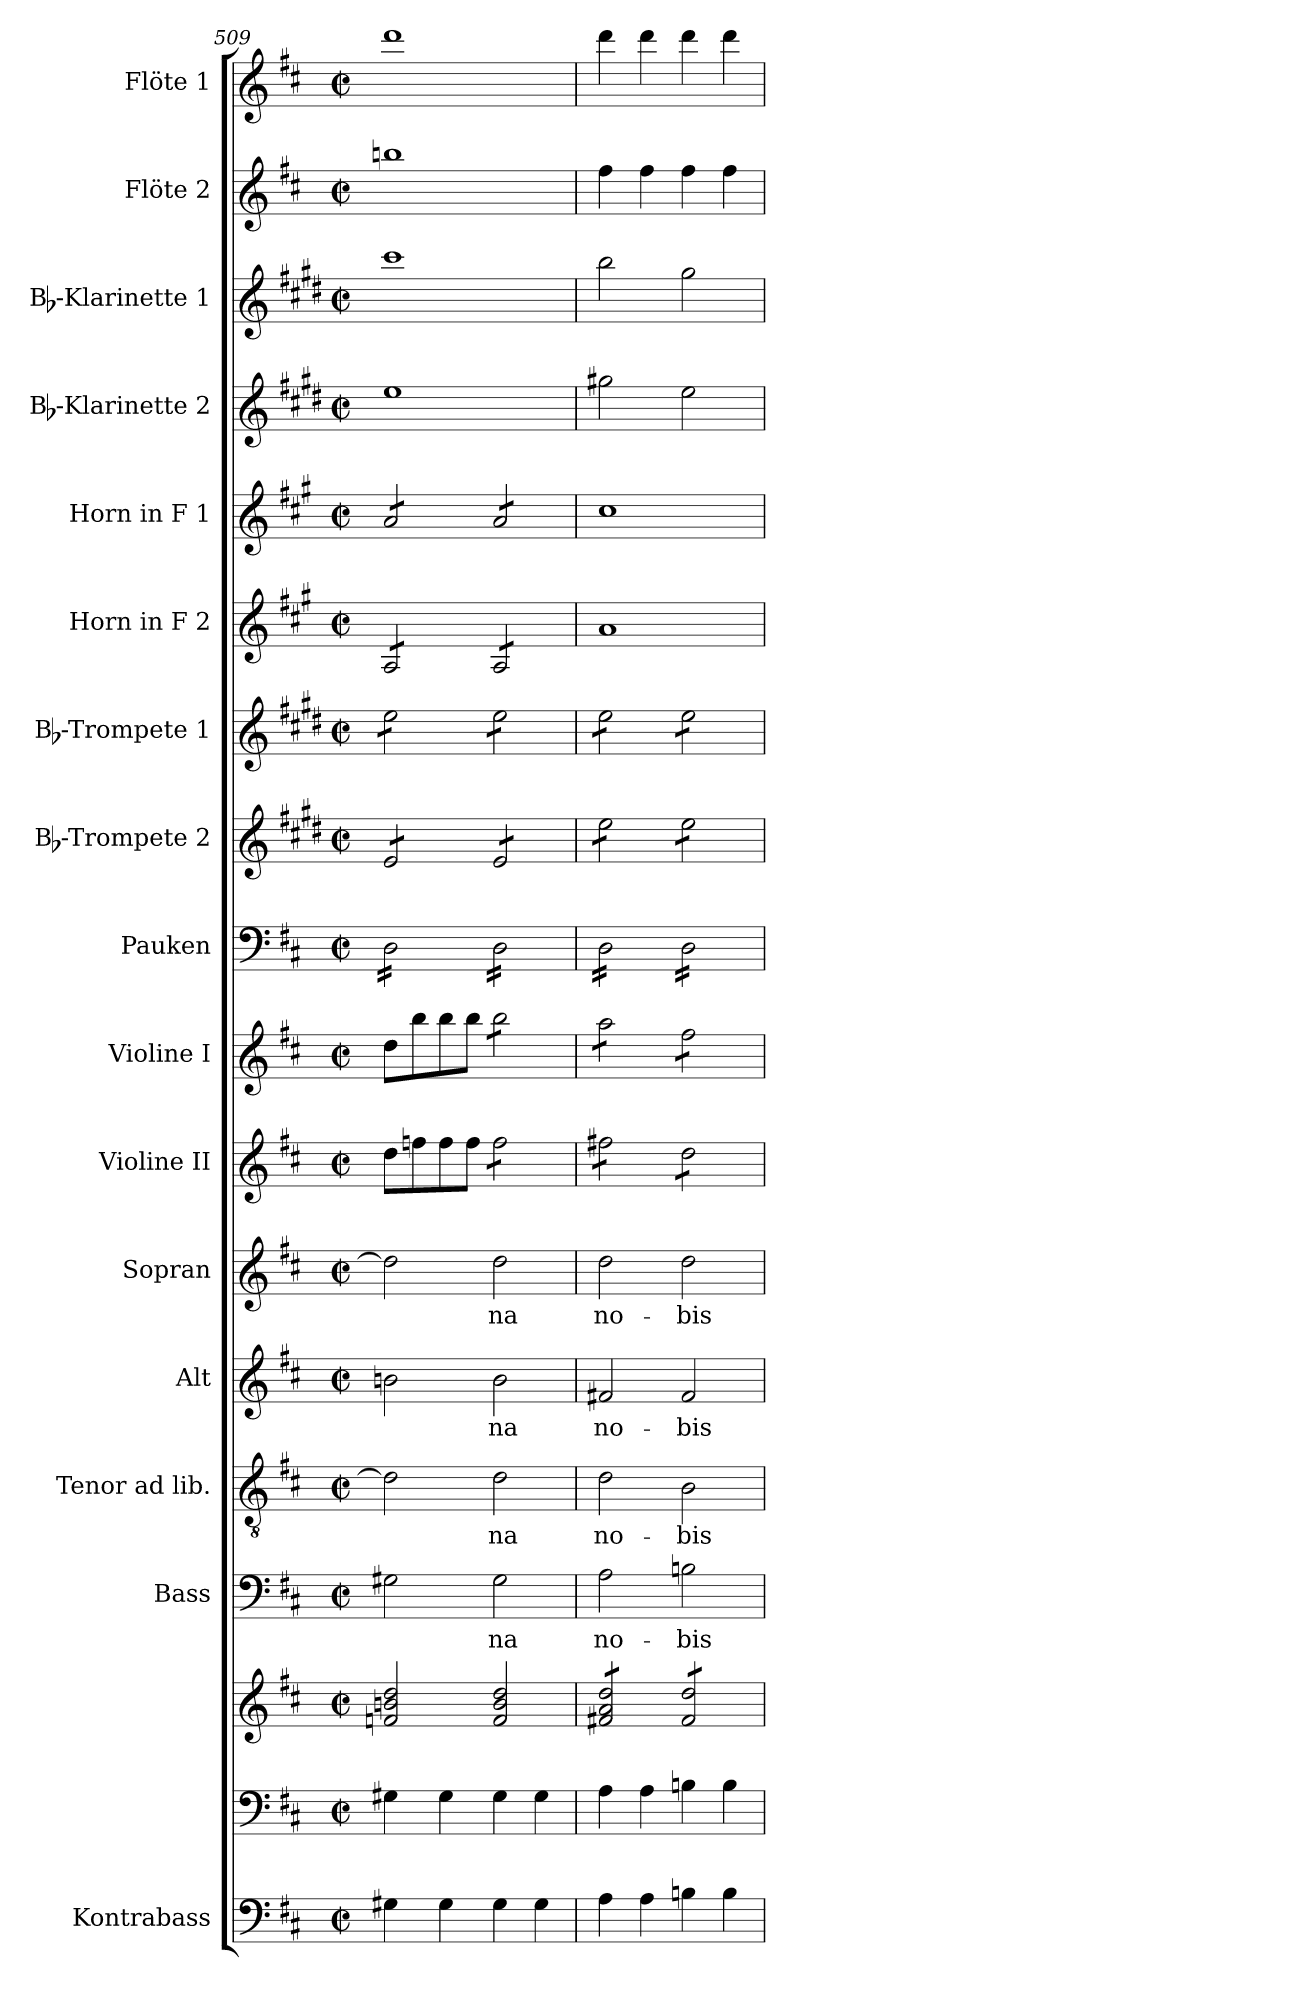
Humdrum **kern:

**kern	**kern	**kern	**kern	**text	**kern	**text	**kern	**text	**kern	**text	**kern	**kern	**kern	**kern	**kern	**kern	**kern	**kern	**kern	**kern	**kern
*part17	*part16	*part16	*part15	*part15	*part14	*part14	*part13	*part13	*part12	*part12	*part11	*part10	*part9	*part8	*part7	*part6	*part5	*part4	*part3	*part2	*part1
*staff18	*staff17	*staff16	*staff15	*staff15	*staff14	*staff14	*staff13	*staff13	*staff12	*staff12	*staff11	*staff10	*staff9	*staff8	*staff7	*staff6	*staff5	*staff4	*staff3	*staff2	*staff1
*I"Kontrabass	*	*	*I"Bass	*	*I"Tenor ad lib.	*	*I"Alt	*	*I"Sopran	*	*I"Violine II	*I"Violine I	*I"Pauken	*I"Bb-Trompete 2	*I"Bb-Trompete 1	*I"Horn in F 2	*I"Horn in F 1	*I"Bb-Klarinette 2	*I"Bb-Klarinette 1	*I"Flöte 2	*I"Flöte 1
*I'Kb.	*	*	*I'B.	*	*I'T.	*	*I'A.	*	*I'S.	*	*I'Vl. II	*I'Vl. I	*I'Pk.	*I'Bb Trp. 2	*I'Bb Trp. 1	*	*	*I'Bb Kl. 2	*I'Bb Kl. 1	*I'Fl. 2	*I'Fl. 1
*clefF4	*clefF4	*clefG2	*clefF4	*	*clefGv2	*	*clefG2	*	*clefG2	*	*clefG2	*clefG2	*clefF4	*clefG2	*clefG2	*clefG2	*clefG2	*clefG2	*clefG2	*clefG2	*clefG2
*ITrd7c12	*	*	*	*	*	*	*	*	*	*	*	*	*	*ITrd1c2	*ITrd1c2	*ITrd4c7	*ITrd4c7	*ITrd1c2	*ITrd1c2	*	*
*k[f#c#]	*k[f#c#]	*k[f#c#]	*k[f#c#]	*	*k[f#c#]	*	*k[f#c#]	*	*k[f#c#]	*	*k[f#c#]	*k[f#c#]	*k[f#c#]	*k[f#c#]	*k[f#c#]	*k[f#c#]	*k[f#c#]	*k[f#c#]	*k[f#c#]	*k[f#c#]	*k[f#c#]
*D:	*D:	*D:	*D:	*	*D:	*	*D:	*	*D:	*	*D:	*D:	*D:	*D:	*D:	*D:	*D:	*D:	*D:	*D:	*D:
*M2/2	*M2/2	*M2/2	*M2/2	*	*M2/2	*	*M2/2	*	*M2/2	*	*M2/2	*M2/2	*M2/2	*M2/2	*M2/2	*M2/2	*M2/2	*M2/2	*M2/2	*M2/2	*M2/2
*met(c|)	*met(c|)	*met(c|)	*met(c|)	*	*met(c|)	*	*met(c|)	*	*met(c|)	*	*met(c|)	*met(c|)	*met(c|)	*met(c|)	*met(c|)	*met(c|)	*met(c|)	*met(c|)	*met(c|)	*met(c|)	*met(c|)
=509	=509	=509	=509	=509	=509	=509	=509	=509	=509	=509	=509	=509	=509	=509	=509	=509	=509	=509	=509	=509	=509
*	*	*	*	*	*	*	*	*	*	*	*	*	*tremolo	*	*	*	*	*	*	*	*
*	*	*	*	*	*	*	*	*	*	*	*	*	*	*tremolo	*	*	*	*	*	*	*
*	*	*	*	*	*	*	*	*	*	*	*	*	*	*	*tremolo	*	*	*	*	*	*
*	*	*	*	*	*	*	*	*	*	*	*	*	*	*	*	*tremolo	*	*	*	*	*
*	*	*	*	*	*	*	*	*	*	*	*	*	*	*	*	*	*tremolo	*	*	*	*
4GG#X\	4G#X\	2fn/ 2bn/ 2dd/	2G#X\	.	2d\]	.	2bn\	.	2dd\]	.	8dd\L	8dd\L	16D\LL	8d/L	8dd\L	8D/L	8d/L	1dd	1bb	1bbn	1ddd
.	.	.	.	.	.	.	.	.	.	.	.	.	16D\	.	.	.	.	.	.	.	.
.	.	.	.	.	.	.	.	.	.	.	8ffn\	8bb\	16D\	8d/	8dd\	8D/	8d/	.	.	.	.
.	.	.	.	.	.	.	.	.	.	.	.	.	16D\	.	.	.	.	.	.	.	.
4GG#\	4G#\	.	.	.	.	.	.	.	.	.	8ff\	8bb\	16D\	8d/	8dd\	8D/	8d/	.	.	.	.
.	.	.	.	.	.	.	.	.	.	.	.	.	16D\	.	.	.	.	.	.	.	.
.	.	.	.	.	.	.	.	.	.	.	8ff\J	8bb\J	16D\	8d/J	8dd\J	8D/J	8d/J	.	.	.	.
.	.	.	.	.	.	.	.	.	.	.	.	.	16D\JJ	.	.	.	.	.	.	.	.
!	!	!	!	!LO:LY:b	!	!LO:LY:b	!	!LO:LY:b	!	!LO:LY:b	!	!	!	!	!	!	!	!	!	!	!
*	*	*	*	*	*	*	*	*	*	*	*tremolo	*	*	*	*	*	*	*	*	*	*
*	*	*	*	*	*	*	*	*	*	*	*	*tremolo	*	*	*	*	*	*	*	*	*
4GG#\	4G#\	2f/ 2b/ 2dd/	2G#\	-na	2d\	-na	2b\	-na	2dd\	-na	8ff\L	8bb\L	16D\LL	8d/L	8dd\L	8D/L	8d/L	.	.	.	.
.	.	.	.	.	.	.	.	.	.	.	.	.	16D\	.	.	.	.	.	.	.	.
.	.	.	.	.	.	.	.	.	.	.	8ff\	8bb\	16D\	8d/	8dd\	8D/	8d/	.	.	.	.
.	.	.	.	.	.	.	.	.	.	.	.	.	16D\	.	.	.	.	.	.	.	.
4GG#\	4G#\	.	.	.	.	.	.	.	.	.	8ff\	8bb\	16D\	8d/	8dd\	8D/	8d/	.	.	.	.
.	.	.	.	.	.	.	.	.	.	.	.	.	16D\	.	.	.	.	.	.	.	.
.	.	.	.	.	.	.	.	.	.	.	8ff\J	8bb\J	16D\	8d/J	8dd\J	8D/J	8d/J	.	.	.	.
*	*	*	*	*	*	*	*	*	*	*	*	*	*	*	*	*	*Xtremolo	*	*	*	*
*	*	*	*	*	*	*	*	*	*	*	*	*	*	*	*	*Xtremolo	*	*	*	*	*
.	.	.	.	.	.	.	.	.	.	.	.	.	16D\JJ	.	.	.	.	.	.	.	.
=510	=510	=510	=510	=510	=510	=510	=510	=510	=510	=510	=510	=510	=510	=510	=510	=510	=510	=510	=510	=510	=510
!	!	!	!	!LO:LY:b	!	!LO:LY:b	!	!LO:LY:b	!	!LO:LY:b	!	!	!	!	!	!	!	!	!	!	!
*	*	*tremolo	*	*	*	*	*	*	*	*	*	*	*	*	*	*	*	*	*	*	*
4AA\	4A\	8f#X/ 8a/ 8dd/L	2A\	no-	2d\	no-	2f#X/	no-	2dd\	no-	8ff#X\L	8aa\L	16D\LL	8dd\L	8dd\L	1d	1f#	2ff#X\	2aa\	4ff#\	4ddd\
.	.	.	.	.	.	.	.	.	.	.	.	.	16D\	.	.	.	.	.	.	.	.
.	.	8f#X/ 8a/ 8dd/	.	.	.	.	.	.	.	.	8ff#X\	8aa\	16D\	8dd\	8dd\	.	.	.	.	.	.
.	.	.	.	.	.	.	.	.	.	.	.	.	16D\	.	.	.	.	.	.	.	.
4AA\	4A\	8f#X/ 8a/ 8dd/	.	.	.	.	.	.	.	.	8ff#X\	8aa\	16D\	8dd\	8dd\	.	.	.	.	4ff#\	4ddd\
.	.	.	.	.	.	.	.	.	.	.	.	.	16D\	.	.	.	.	.	.	.	.
.	.	8f#X/ 8a/ 8dd/J	.	.	.	.	.	.	.	.	8ff#X\J	8aa\J	16D\	8dd\J	8dd\J	.	.	.	.	.	.
.	.	.	.	.	.	.	.	.	.	.	.	.	16D\JJ	.	.	.	.	.	.	.	.
!	!	!	!	!LO:LY:b	!	!LO:LY:b	!	!LO:LY:b	!	!LO:LY:b	!	!	!	!	!	!	!	!	!	!	!
4BBn\	4Bn\	8f#/ 8dd/L	2Bn\	-bis	2B\	-bis	2f#/	-bis	2dd\	-bis	8dd\L	8ff#\L	16D\LL	8dd\L	8dd\L	.	.	2dd\	2ff#\	4ff#\	4ddd\
.	.	.	.	.	.	.	.	.	.	.	.	.	16D\	.	.	.	.	.	.	.	.
.	.	8f#/ 8dd/	.	.	.	.	.	.	.	.	8dd\	8ff#\	16D\	8dd\	8dd\	.	.	.	.	.	.
.	.	.	.	.	.	.	.	.	.	.	.	.	16D\	.	.	.	.	.	.	.	.
4BB\	4B\	8f#/ 8dd/	.	.	.	.	.	.	.	.	8dd\	8ff#\	16D\	8dd\	8dd\	.	.	.	.	4ff#\	4ddd\
.	.	.	.	.	.	.	.	.	.	.	.	.	16D\	.	.	.	.	.	.	.	.
.	.	8f#/ 8dd/J	.	.	.	.	.	.	.	.	8dd\J	8ff#\J	16D\	8dd\J	8dd\J	.	.	.	.	.	.
*	*	*	*	*	*	*	*	*	*	*	*	*	*	*	*Xtremolo	*	*	*	*	*	*
*	*	*	*	*	*	*	*	*	*	*	*	*	*	*Xtremolo	*	*	*	*	*	*	*
*	*	*	*	*	*	*	*	*	*	*	*	*Xtremolo	*	*	*	*	*	*	*	*	*
*	*	*	*	*	*	*	*	*	*	*	*Xtremolo	*	*	*	*	*	*	*	*	*	*
*	*	*Xtremolo	*	*	*	*	*	*	*	*	*	*	*	*	*	*	*	*	*	*	*
.	.	.	.	.	.	.	.	.	.	.	.	.	16D\JJ	.	.	.	.	.	.	.	.
*	*	*	*	*	*	*	*	*	*	*	*	*	*Xtremolo	*	*	*	*	*	*	*	*
=	=	=	=	=	=	=	=	=	=	=	=	=	=	=	=	=	=	=	=	=	=
*-	*-	*-	*-	*-	*-	*-	*-	*-	*-	*-	*-	*-	*-	*-	*-	*-	*-	*-	*-	*-	*-
